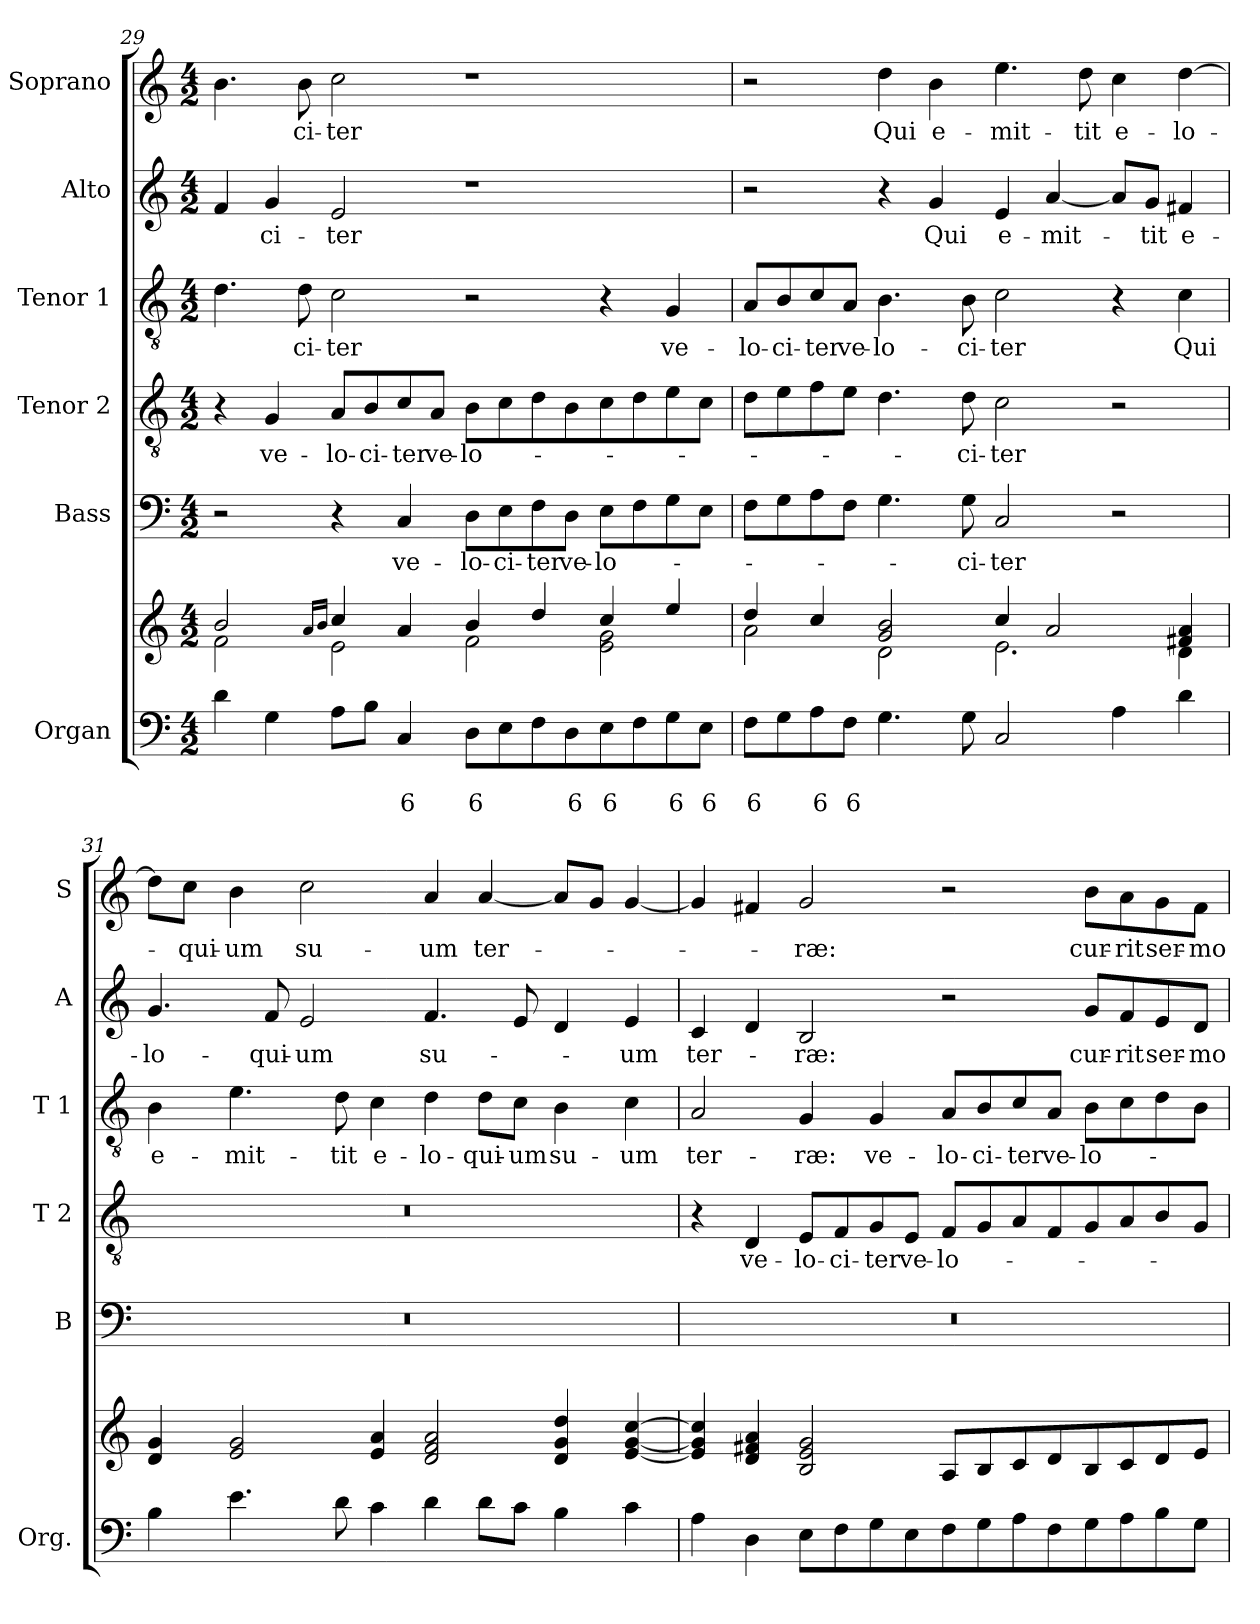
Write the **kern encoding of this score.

**kern	**text	**text	**kern	**kern	**text	**kern	**text	**kern	**text	**kern	**text	**kern	**text
*part6	*part6	*part6	*part6	*part5	*part5	*part4	*part4	*part3	*part3	*part2	*part2	*part1	*part1
*staff7	*staff7	*staff7	*staff6	*staff5	*staff5	*staff4	*staff4	*staff3	*staff3	*staff2	*staff2	*staff1	*staff1
*I"Organ	*	*	*	*I"Bass	*	*I"Tenor 2	*	*I"Tenor 1	*	*I"Alto	*	*I"Soprano	*
*I'Org.	*	*	*	*I'B	*	*I'T 2	*	*I'T 1	*	*I'A	*	*I'S	*
*clefF4	*	*	*clefG2	*clefF4	*	*clefGv2	*	*clefGv2	*	*clefG2	*	*clefG2	*
*k[]	*	*	*k[]	*k[]	*	*k[]	*	*k[]	*	*k[]	*	*k[]	*
*M4/2	*	*	*M4/2	*M4/2	*	*M4/2	*	*M4/2	*	*M4/2	*	*M4/2	*
=29	=29	=29	=29	=29	=29	=29	=29	=29	=29	=29	=29	=29	=29
*	*	*	*^	*	*	*	*	*	*	*	*	*	*
4d\	.	.	2b!/	2f!\	2r	.	4r	.	4.d\	.	4f/	.	4.b\	.
!	!	!	!	!	!	!	!	!LO:LY:b	!	!	!	!LO:LY:b	!	!
4G\	.	.	.	.	.	.	4G/	ve-	.	.	4g/	-ci-	.	.
!	!	!	!	!	!	!	!	!	!	!LO:LY:b	!	!	!	!LO:LY:b
.	.	.	.	.	.	.	.	.	8d\	-ci-	.	.	8b\	-ci-
.	.	.	16qa/LL	.	.	.	.	.	.	.	.	.	.	.
.	.	.	16qb/JJ	.	.	.	.	.	.	.	.	.	.	.
!	!	!	!	!	!	!	!	!LO:LY:b	!	!LO:LY:b	!	!LO:LY:b	!	!LO:LY:b
8A\L	.	.	4cc!/	2e!\	4r	.	8A/L	-lo-	2c\	-ter	2e/	-ter	2cc\	-ter
!	!	!	!	!	!	!	!	!LO:LY:b	!	!	!	!	!	!
8B\J	.	.	.	.	.	.	8B/	-ci-	.	.	.	.	.	.
!	!	!LO:LY:b	!	!	!	!LO:LY:b	!	!LO:LY:b	!	!	!	!	!	!
4C/	.	6	4a!/	.	4C/	ve-	8c/	-ter	.	.	.	.	.	.
!	!	!	!	!	!	!	!	!LO:LY:b	!	!	!	!	!	!
.	.	.	.	.	.	.	8A/J	ve-	.	.	.	.	.	.
!	!	!LO:LY:b	!	!	!	!LO:LY:b	!	!LO:LY:b	!	!	!	!	!	!
8D\L	.	6	4b!/	2f!\	8D\L	-lo-	8B\L	-lo-	2r	.	1r	.	1r	.
!	!	!	!	!	!	!LO:LY:b	!	!	!	!	!	!	!	!
8E\	.	.	.	.	8E\	-ci-	8c\	.	.	.	.	.	.	.
!	!	!	!	!	!	!LO:LY:b	!	!	!	!	!	!	!	!
8F\	.	.	4dd!/	.	8F\	-ter	8d\	.	.	.	.	.	.	.
!	!	!LO:LY:b	!	!	!	!LO:LY:b	!	!	!	!	!	!	!	!
8D\	.	6	.	.	8D\J	ve-	8B\	.	.	.	.	.	.	.
!	!	!LO:LY:b	!	!	!	!LO:LY:b	!	!	!	!	!	!	!	!
8E\	.	6	4cc!/	2e!\ 2g!\	8E\L	-lo-	8c\	.	4r	.	.	.	.	.
8F\	.	.	.	.	8F\	.	8d\	.	.	.	.	.	.	.
!	!	!LO:LY:b	!	!	!	!	!	!	!	!LO:LY:b	!	!	!	!
8G\	.	6	4ee!/	.	8G\	.	8e\	.	4G/	ve-	.	.	.	.
!	!	!LO:LY:b	!	!	!	!	!	!	!	!	!	!	!	!
8E\J	.	6	.	.	8E\J	.	8c\J	.	.	.	.	.	.	.
!!LO:PB:g=z
=30	=30	=30	=30	=30	=30	=30	=30	=30	=30	=30	=30	=30	=30	=30
!	!	!LO:LY:b	!	!	!	!	!	!	!	!LO:LY:b	!	!	!	!
8F\L	.	6	4dd!/	2a!\	8F\L	.	8d\L	.	8A/L	-lo-	2r	.	2r	.
!	!	!	!	!	!	!	!	!	!	!LO:LY:b	!	!	!	!
8G\	.	.	.	.	8G\	.	8e\	.	8B/	-ci-	.	.	.	.
!	!	!LO:LY:b	!	!	!	!	!	!	!	!LO:LY:b	!	!	!	!
8A\	.	6	4cc!/	.	8A\	.	8f\	.	8c/	-ter	.	.	.	.
!	!	!LO:LY:b	!	!	!	!	!	!	!	!LO:LY:b	!	!	!	!
8F\J	.	6	.	.	8F\J	.	8e\J	.	8A/J	ve-	.	.	.	.
!	!	!	!	!	!	!	!	!	!	!LO:LY:b	!	!	!	!LO:LY:b
4.G\	.	.	2g!/ 2b!/	2d!\	4.G\	.	4.d\	.	4.B\	-lo-	4r	.	4dd\	Qui
!	!	!	!	!	!	!	!	!	!	!	!	!LO:LY:b	!	!LO:LY:b
.	.	.	.	.	.	.	.	.	.	.	4g/	Qui	4b\	e-
!	!	!	!	!	!	!LO:LY:b	!	!LO:LY:b	!	!LO:LY:b	!	!	!	!
8G\	.	.	.	.	8G\	-ci-	8d\	-ci-	8B\	-ci-	.	.	.	.
!	!	!	!	!	!	!LO:LY:b	!	!LO:LY:b	!	!LO:LY:b	!	!LO:LY:b	!	!LO:LY:b
2C/	.	.	4cc!/	2.e!\	2C/	-ter	2c\	-ter	2c\	-ter	4e/	e-	4.ee\	-mit-
!	!	!	!	!	!	!	!	!	!	!	!	!LO:LY:b	!	!
.	.	.	2a!/	.	.	.	.	.	.	.	[4a/	-mit-	.	.
!	!	!	!	!	!	!	!	!	!	!	!	!	!	!LO:LY:b
.	.	.	.	.	.	.	.	.	.	.	.	.	8dd\	-tit
!	!	!	!	!	!	!	!	!	!	!	!	!	!	!LO:LY:b
4A\	.	.	.	.	2r	.	2r	.	4r	.	8a/L]	.	4cc\	e-
!	!	!	!	!	!	!	!	!	!	!	!	!LO:LY:b	!	!
.	.	.	.	.	.	.	.	.	.	.	8g/J	-tit	.	.
!	!	!	!	!	!	!	!	!	!	!LO:LY:b	!	!LO:LY:b	!	!LO:LY:b
4d\	.	.	4f#X!/ 4a!/	4d!\	.	.	.	.	4c\	Qui	4f#X/	e-	[4dd\	-lo-
=31	=31	=31	=31	=31	=31	=31	=31	=31	=31	=31	=31	=31	=31	=31
!	!	!	!	!	!	!	!	!	!	!LO:LY:b	!	!LO:LY:b	!	!
*	*	*	*v	*v	*	*	*	*	*	*	*	*	*	*
4B\	.	.	4d!/ 4g!/	0r	.	0r	.	4B\	e-	4.g/	-lo-	8dd\L]	.
!	!	!	!	!	!	!	!	!	!	!	!	!	!LO:LY:b
.	.	.	.	.	.	.	.	.	.	.	.	8cc\J	-qui-
!	!	!	!	!	!	!	!	!	!LO:LY:b	!	!	!	!LO:LY:b
4.e\	.	.	2e!/ 2g!/	.	.	.	.	4.e\	-mit-	.	.	4b\	-um
!	!	!	!	!	!	!	!	!	!	!	!LO:LY:b	!	!
.	.	.	.	.	.	.	.	.	.	8f/	-qui-	.	.
!	!	!	!	!	!	!	!	!	!	!	!LO:LY:b	!	!LO:LY:b
.	.	.	.	.	.	.	.	.	.	2e/	-um	2cc\	su-
!	!	!	!	!	!	!	!	!	!LO:LY:b	!	!	!	!
8d\	.	.	.	.	.	.	.	8d\	-tit	.	.	.	.
!	!	!	!	!	!	!	!	!	!LO:LY:b	!	!	!	!
4c\	.	.	4e!/ 4a!/	.	.	.	.	4c\	e-	.	.	.	.
!	!	!	!	!	!	!	!	!	!LO:LY:b	!	!LO:LY:b	!	!LO:LY:b
4d\	.	.	2d!/ 2f!/ 2a!/	.	.	.	.	4d\	-lo-	4.f/	su-	4a/	-um
!	!	!	!	!	!	!	!	!	!LO:LY:b	!	!	!	!LO:LY:b
8d\L	.	.	.	.	.	.	.	8d\L	-qui-	.	.	[4a/	ter-
!	!	!	!	!	!	!	!	!	!LO:LY:b	!	!	!	!
8c\J	.	.	.	.	.	.	.	8c\J	-um	8e/	.	.	.
!	!	!	!	!	!	!	!	!	!LO:LY:b	!	!	!	!
4B\	.	.	4d!/ 4g!/ 4dd!/	.	.	.	.	4B\	su-	4d/	.	8a/L]	.
.	.	.	.	.	.	.	.	.	.	.	.	8g/J	.
!	!	!	!	!	!	!	!	!	!LO:LY:b	!	!LO:LY:b	!	!
4c\	.	.	[4e!/ [4g!/ [4cc!/	.	.	.	.	4c\	-um	4e/	-um	[4g/	.
!!LO:LB:g=z
=32	=32	=32	=32	=32	=32	=32	=32	=32	=32	=32	=32	=32	=32
!	!	!	!	!	!	!	!	!	!LO:LY:b	!	!LO:LY:b	!	!
4A\	.	.	4e!/] 4g!/] 4cc!/]	0r	.	4r	.	2A/	ter-	4c/	ter-	4g/]	.
!	!	!	!	!	!	!	!LO:LY:b	!	!	!	!	!	!
4D\	.	.	4d!/ 4f#X!/ 4a!/	.	.	4D/	ve-	.	.	4d/	.	4f#X/	.
!	!	!	!	!	!	!	!LO:LY:b	!	!LO:LY:b	!	!LO:LY:b	!	!LO:LY:b
8E\L	.	.	2B!/ 2e!/ 2g!/	.	.	8E/L	-lo-	4G/	-ræ:	2B/	-ræ:	2g/	-ræ:
!	!	!	!	!	!	!	!LO:LY:b	!	!	!	!	!	!
8F\	.	.	.	.	.	8F/	-ci-	.	.	.	.	.	.
!	!	!	!	!	!	!	!LO:LY:b	!	!LO:LY:b	!	!	!	!
8G\	.	.	.	.	.	8G/	-ter	4G/	ve-	.	.	.	.
!	!	!	!	!	!	!	!LO:LY:b	!	!	!	!	!	!
8E\	.	.	.	.	.	8E/J	ve-	.	.	.	.	.	.
!	!	!	!	!	!	!	!LO:LY:b	!	!LO:LY:b	!	!	!	!
8F\	.	.	8A!/L	.	.	8F/L	-lo-	8A/L	-lo-	2r	.	2r	.
!	!	!	!	!	!	!	!	!	!LO:LY:b	!	!	!	!
8G\	.	.	8B!/	.	.	8G/	.	8B/	-ci-	.	.	.	.
!	!	!	!	!	!	!	!	!	!LO:LY:b	!	!	!	!
8A\	.	.	8c!/	.	.	8A/	.	8c/	-ter	.	.	.	.
!	!	!	!	!	!	!	!	!	!LO:LY:b	!	!	!	!
8F\	.	.	8d!/	.	.	8F/	.	8A/J	ve-	.	.	.	.
!	!	!	!	!	!	!	!	!	!LO:LY:b	!	!LO:LY:b	!	!LO:LY:b
8G\	.	.	8B!/	.	.	8G/	.	8B\L	-lo-	8g/L	cur-	8b\L	cur-
!	!	!	!	!	!	!	!	!	!	!	!LO:LY:b	!	!LO:LY:b
8A\	.	.	8c!/	.	.	8A/	.	8c\	.	8f/	-rit	8a\	-rit
!	!	!	!	!	!	!	!	!	!	!	!LO:LY:b	!	!LO:LY:b
8B\	.	.	8d!/	.	.	8B/	.	8d\	.	8e/	ser-	8g\	ser-
!	!	!	!	!	!	!	!	!	!	!	!LO:LY:b	!	!LO:LY:b
8G\J	.	.	8e!/J	.	.	8G/J	.	8B\J	.	8d/J	-mo	8f#\J	-mo
=	=	=	=	=	=	=	=	=	=	=	=	=	=
*-	*-	*-	*-	*-	*-	*-	*-	*-	*-	*-	*-	*-	*-
